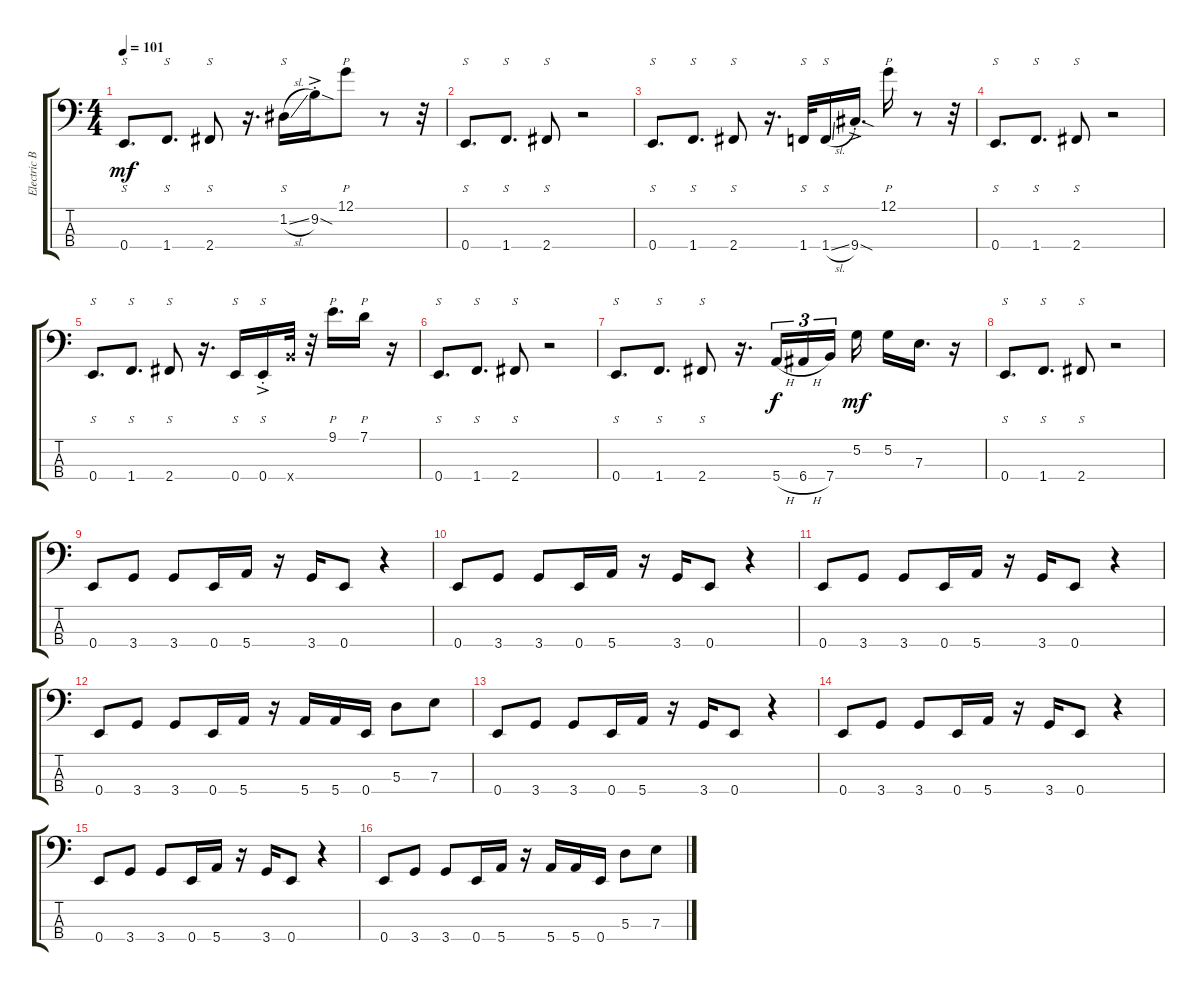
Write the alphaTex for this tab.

\track ("Electric Bass" "Electric B") {instrument electricbassfinger}
\staff {score tabs}
\tuning (G2 D2 A1 E1) {hide}
\ts (4 4)
\tempo 101
\clef f4
\ks c
0.4.8{s d dy mf} 1.4.8{s d} 2.4.8{s} r.16{d} 1.2{sl}.16{s} 9.2{sod ac st}.16 12.1.8{p} r.8 r.32 |
0.4.8{s d} 1.4.8{s d} 2.4.8{s} r.2 |
0.4.8{s d} 1.4.8{s d} 2.4.8{s} r.16{d} 1.4.32{s} 1.4{sl}.16{s} 9.4{sod ac st}.16{d} 12.1.16{p} r.8 r.32 |
0.4.8{s d} 1.4.8{s d} 2.4.8{s} r.2 |
0.4.8{s d} 1.4.8{s d} 2.4.8{s} r.16{d} 0.4.16{s} 0.4{ac st}.16{s} 7.4{x}.32 r.32 9.1.16{p d} 7.1.16{p} r.16 |
0.4.8{s d} 1.4.8{s d} 2.4.8{s} r.2 |
0.4.8{s d} 1.4.8{s d} 2.4.8{s} r.16{d} 5.4{h}.16{tu (3 2) dy f} 6.4{h}.16{tu (3 2)} 7.4.16{tu (3 2)} 5.2.16{dy mf} 5.2.16 7.3.16{d} r.16 |
0.4.8{s d} 1.4.8{s d} 2.4.8{s} r.2 |
0.4.8 3.4.8 3.4.8 0.4.16 5.4.16 r.16 3.4.16 0.4.8 r.4 |
0.4.8 3.4.8 3.4.8 0.4.16 5.4.16 r.16 3.4.16 0.4.8 r.4 |
0.4.8 3.4.8 3.4.8 0.4.16 5.4.16 r.16 3.4.16 0.4.8 r.4 |
0.4.8 3.4.8 3.4.8 0.4.16 5.4.16 r.16 5.4.16 5.4.16 0.4.16 5.3.8 7.3.8 |
0.4.8 3.4.8 3.4.8 0.4.16 5.4.16 r.16 3.4.16 0.4.8 r.4 |
0.4.8 3.4.8 3.4.8 0.4.16 5.4.16 r.16 3.4.16 0.4.8 r.4 |
0.4.8 3.4.8 3.4.8 0.4.16 5.4.16 r.16 3.4.16 0.4.8 r.4 |
0.4.8 3.4.8 3.4.8 0.4.16 5.4.16 r.16 5.4.16 5.4.16 0.4.16 5.3.8 7.3.8
